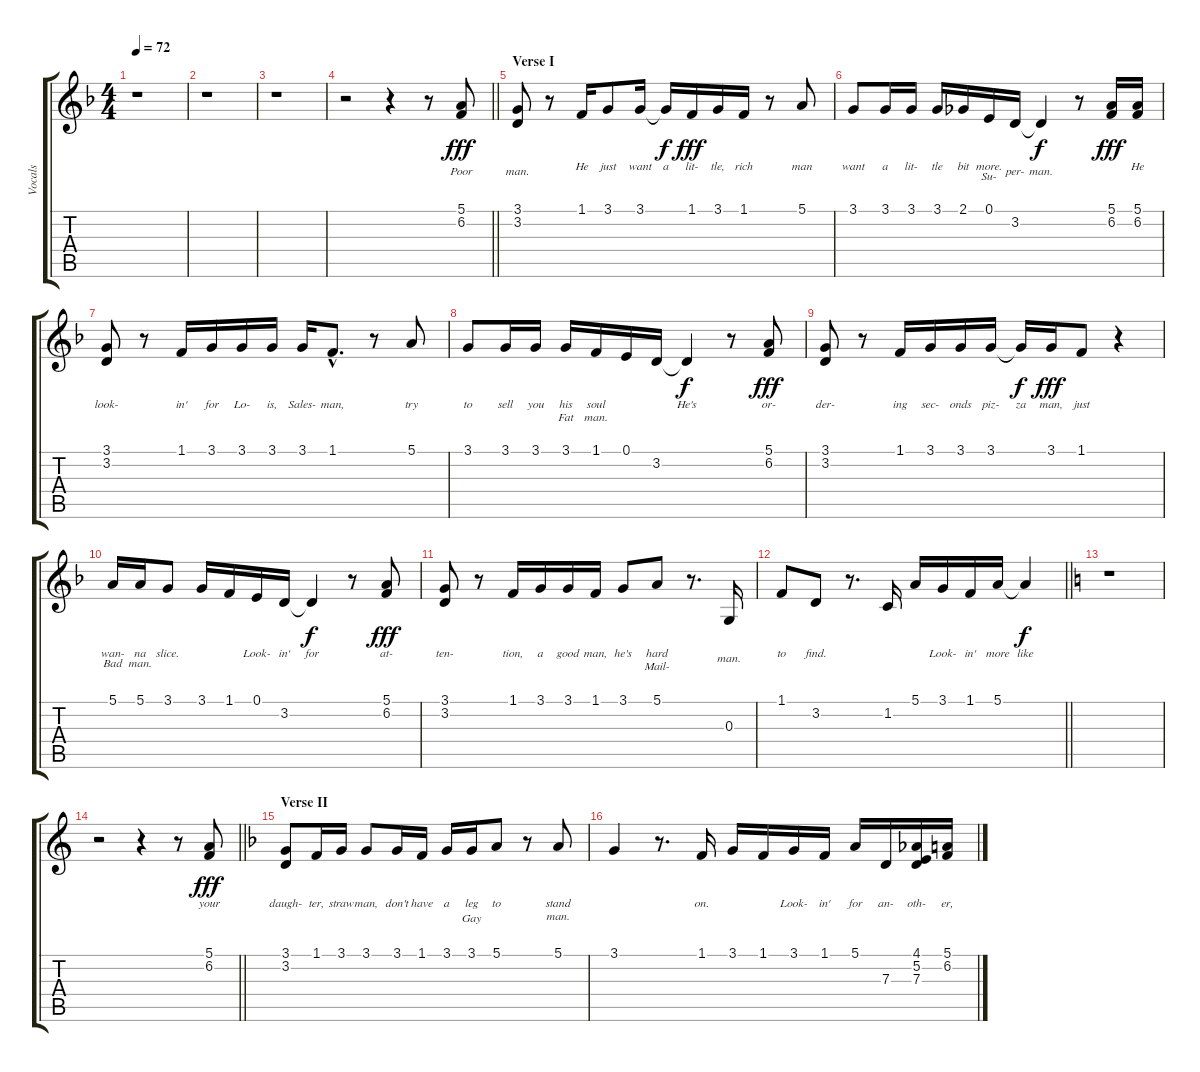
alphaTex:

\track ("Vocals" "Vocals") {instrument lead6voice}
\staff {score tabs}
\tuning (E4 B3 G3 D3 A2 E2) {hide}
\ts (4 4)
\tempo 72
\clef g2
\ks f
r.1{dy fff instrument lead6voice} |
r.1 |
r.1 |
\barLineRight lightlight
r.2 r.4 r.8 (5.1 6.2).8{lyrics (0 "") lyrics (1 "Poor") lyrics (2 "") lyrics (3 "") lyrics (4 "")} |
\section ("" "Verse I")
(3.1 3.2).8{lyrics (0 "") lyrics (1 "man.") lyrics (2 "") lyrics (3 "") lyrics (4 "")} r.8 1.1.16{lyrics (0 "He") lyrics (1 "") lyrics (2 "") lyrics (3 "") lyrics (4 "")} 3.1.8{lyrics (0 "just") lyrics (1 "") lyrics (2 "") lyrics (3 "") lyrics (4 "")} 3.1.16{lyrics (0 "want") lyrics (1 "") lyrics (2 "") lyrics (3 "") lyrics (4 "")} 3.1{t}.16{lyrics (0 "a") lyrics (1 "") lyrics (2 "") lyrics (3 "") lyrics (4 "") dy f} 1.1.16{lyrics (0 "lit-") lyrics (1 "") lyrics (2 "") lyrics (3 "") lyrics (4 "") dy fff} 3.1.16{lyrics (0 "tle,") lyrics (1 "") lyrics (2 "") lyrics (3 "") lyrics (4 "")} 1.1.16{lyrics (0 "rich") lyrics (1 "") lyrics (2 "") lyrics (3 "") lyrics (4 "")} r.8 5.1.8{lyrics (0 "man") lyrics (1 "") lyrics (2 "") lyrics (3 "") lyrics (4 "")} |
3.1.8{lyrics (0 "want") lyrics (1 "") lyrics (2 "") lyrics (3 "") lyrics (4 "")} 3.1.16{lyrics (0 "a") lyrics (1 "") lyrics (2 "") lyrics (3 "") lyrics (4 "")} 3.1.16{lyrics (0 "lit-") lyrics (1 "") lyrics (2 "") lyrics (3 "") lyrics (4 "")} 3.1.16{lyrics (0 "tle") lyrics (1 "") lyrics (2 "") lyrics (3 "") lyrics (4 "")} 2.1.16{lyrics (0 "bit") lyrics (1 "") lyrics (2 "") lyrics (3 "") lyrics (4 "")} 0.1.16{lyrics (0 "more.") lyrics (1 "Su-") lyrics (2 "") lyrics (3 "") lyrics (4 "")} 3.2.16{lyrics (0 "") lyrics (1 "per-") lyrics (2 "") lyrics (3 "") lyrics (4 "")} 3.2{t}.4{lyrics (0 "") lyrics (1 "man.") lyrics (2 "") lyrics (3 "") lyrics (4 "") dy f} r.8 (5.1 6.2).16{lyrics (0 "") lyrics (1 "") lyrics (2 "") lyrics (3 "") lyrics (4 "") dy fff} (5.1 6.2).16{lyrics (0 "He") lyrics (1 "") lyrics (2 "") lyrics (3 "") lyrics (4 "")} |
(3.1 3.2).8{lyrics (0 "look-") lyrics (1 "") lyrics (2 "") lyrics (3 "") lyrics (4 "")} r.8 1.1.16{lyrics (0 "in'") lyrics (1 "") lyrics (2 "") lyrics (3 "") lyrics (4 "")} 3.1.16{lyrics (0 "for") lyrics (1 "") lyrics (2 "") lyrics (3 "") lyrics (4 "")} 3.1.16{lyrics (0 "Lo-") lyrics (1 "") lyrics (2 "") lyrics (3 "") lyrics (4 "")} 3.1.16{lyrics (0 "is,") lyrics (1 "") lyrics (2 "") lyrics (3 "") lyrics (4 "")} 3.1.16{lyrics (0 "Sales-") lyrics (1 "") lyrics (2 "") lyrics (3 "") lyrics (4 "")} 1.1{hac}.8{d lyrics (0 "man,") lyrics (1 "") lyrics (2 "") lyrics (3 "") lyrics (4 "")} r.8 5.1.8{lyrics (0 "try") lyrics (1 "") lyrics (2 "") lyrics (3 "") lyrics (4 "")} |
3.1.8{lyrics (0 "to") lyrics (1 "") lyrics (2 "") lyrics (3 "") lyrics (4 "")} 3.1.16{lyrics (0 "sell") lyrics (1 "") lyrics (2 "") lyrics (3 "") lyrics (4 "")} 3.1.16{lyrics (0 "you") lyrics (1 "") lyrics (2 "") lyrics (3 "") lyrics (4 "")} 3.1.16{lyrics (0 "his") lyrics (1 "Fat") lyrics (2 "") lyrics (3 "") lyrics (4 "")} 1.1.16{lyrics (0 "soul") lyrics (1 "man.") lyrics (2 "") lyrics (3 "") lyrics (4 "")} 0.1.16{lyrics (0 "") lyrics (1 "") lyrics (2 "") lyrics (3 "") lyrics (4 "")} 3.2.16{lyrics (0 "") lyrics (1 "") lyrics (2 "") lyrics (3 "") lyrics (4 "")} 3.2{t}.4{lyrics (0 "He's") lyrics (1 "") lyrics (2 "") lyrics (3 "") lyrics (4 "") dy f} r.8 (5.1 6.2).8{lyrics (0 "or-") lyrics (1 "") lyrics (2 "") lyrics (3 "") lyrics (4 "") dy fff} |
(3.1 3.2).8{lyrics (0 "der-") lyrics (1 "") lyrics (2 "") lyrics (3 "") lyrics (4 "")} r.8 1.1.16{lyrics (0 "ing") lyrics (1 "") lyrics (2 "") lyrics (3 "") lyrics (4 "")} 3.1.16{lyrics (0 "sec-") lyrics (1 "") lyrics (2 "") lyrics (3 "") lyrics (4 "")} 3.1.16{lyrics (0 "onds") lyrics (1 "") lyrics (2 "") lyrics (3 "") lyrics (4 "")} 3.1.16{lyrics (0 "piz-") lyrics (1 "") lyrics (2 "") lyrics (3 "") lyrics (4 "")} 3.1{t}.16{lyrics (0 "za") lyrics (1 "") lyrics (2 "") lyrics (3 "") lyrics (4 "") dy f} 3.1.16{lyrics (0 "man,") lyrics (1 "") lyrics (2 "") lyrics (3 "") lyrics (4 "") dy fff} 1.1.8{lyrics (0 "just") lyrics (1 "") lyrics (2 "") lyrics (3 "") lyrics (4 "")} r.4 |
5.1.16{lyrics (0 "wan-") lyrics (1 "Bad") lyrics (2 "") lyrics (3 "") lyrics (4 "")} 5.1.16{lyrics (0 "na") lyrics (1 "man.") lyrics (2 "") lyrics (3 "") lyrics (4 "")} 3.1.8{lyrics (0 "slice.") lyrics (1 "") lyrics (2 "") lyrics (3 "") lyrics (4 "")} 3.1.16{lyrics (0 "") lyrics (1 "") lyrics (2 "") lyrics (3 "") lyrics (4 "")} 1.1.16{lyrics (0 "") lyrics (1 "") lyrics (2 "") lyrics (3 "") lyrics (4 "")} 0.1.16{lyrics (0 "Look-") lyrics (1 "") lyrics (2 "") lyrics (3 "") lyrics (4 "")} 3.2.16{lyrics (0 "in'") lyrics (1 "") lyrics (2 "") lyrics (3 "") lyrics (4 "")} 3.2{t}.4{lyrics (0 "for") lyrics (1 "") lyrics (2 "") lyrics (3 "") lyrics (4 "") dy f} r.8 (5.1 6.2).8{lyrics (0 "at-") lyrics (1 "") lyrics (2 "") lyrics (3 "") lyrics (4 "") dy fff} |
(3.1 3.2).8{lyrics (0 "ten-") lyrics (1 "") lyrics (2 "") lyrics (3 "") lyrics (4 "")} r.8 1.1.16{lyrics (0 "tion,") lyrics (1 "") lyrics (2 "") lyrics (3 "") lyrics (4 "")} 3.1.16{lyrics (0 "a") lyrics (1 "") lyrics (2 "") lyrics (3 "") lyrics (4 "")} 3.1.16{lyrics (0 "good") lyrics (1 "") lyrics (2 "") lyrics (3 "") lyrics (4 "")} 1.1.16{lyrics (0 "man,") lyrics (1 "") lyrics (2 "") lyrics (3 "") lyrics (4 "")} 3.1.8{lyrics (0 "he's") lyrics (1 "") lyrics (2 "") lyrics (3 "") lyrics (4 "")} 5.1.8{lyrics (0 "hard") lyrics (1 "Mail-") lyrics (2 "") lyrics (3 "") lyrics (4 "")} r.8{d} 0.3.16{lyrics (0 "") lyrics (1 "man.") lyrics (2 "") lyrics (3 "") lyrics (4 "")} |
\barLineRight lightlight
1.1.8{lyrics (0 "to") lyrics (1 "") lyrics (2 "") lyrics (3 "") lyrics (4 "")} 3.2.8{lyrics (0 "find.") lyrics (1 "") lyrics (2 "") lyrics (3 "") lyrics (4 "")} r.8{d} 1.2.16{lyrics (0 "") lyrics (1 "") lyrics (2 "") lyrics (3 "") lyrics (4 "")} 5.1.16{lyrics (0 "") lyrics (1 "") lyrics (2 "") lyrics (3 "") lyrics (4 "")} 3.1.16{lyrics (0 "Look-") lyrics (1 "") lyrics (2 "") lyrics (3 "") lyrics (4 "")} 1.1.16{lyrics (0 "in'") lyrics (1 "") lyrics (2 "") lyrics (3 "") lyrics (4 "")} 5.1.16{lyrics (0 "more") lyrics (1 "") lyrics (2 "") lyrics (3 "") lyrics (4 "")} 5.1{t}.4{lyrics (0 "like") lyrics (1 "") lyrics (2 "") lyrics (3 "") lyrics (4 "") dy f} |
\ks c
r.1 |
\barLineRight lightlight
r.2 r.4 r.8 (5.1 6.2).8{lyrics (0 "your") lyrics (1 "") lyrics (2 "") lyrics (3 "") lyrics (4 "") dy fff} |
\section ("" "Verse II")
\ks f
(3.1 3.2).8{lyrics (0 "daugh-") lyrics (1 "") lyrics (2 "") lyrics (3 "") lyrics (4 "")} 1.1.16{lyrics (0 "ter,") lyrics (1 "") lyrics (2 "") lyrics (3 "") lyrics (4 "")} 3.1.16{lyrics (0 "straw") lyrics (1 "") lyrics (2 "") lyrics (3 "") lyrics (4 "")} 3.1.8{lyrics (0 "man,") lyrics (1 "") lyrics (2 "") lyrics (3 "") lyrics (4 "")} 3.1.16{lyrics (0 "don't") lyrics (1 "") lyrics (2 "") lyrics (3 "") lyrics (4 "")} 1.1.16{lyrics (0 "have") lyrics (1 "") lyrics (2 "") lyrics (3 "") lyrics (4 "")} 3.1.16{lyrics (0 "a") lyrics (1 "") lyrics (2 "") lyrics (3 "") lyrics (4 "")} 3.1.16{lyrics (0 "leg") lyrics (1 "Gay") lyrics (2 "") lyrics (3 "") lyrics (4 "")} 5.1.8{lyrics (0 "to") lyrics (1 "") lyrics (2 "") lyrics (3 "") lyrics (4 "")} r.8 5.1.8{lyrics (0 "stand") lyrics (1 "man.") lyrics (2 "") lyrics (3 "") lyrics (4 "")} |
3.1.4{lyrics (0 "") lyrics (1 "") lyrics (2 "") lyrics (3 "") lyrics (4 "")} r.8{d} 1.1.16{lyrics (0 "on.") lyrics (1 "") lyrics (2 "") lyrics (3 "") lyrics (4 "")} 3.1.16{lyrics (0 "") lyrics (1 "") lyrics (2 "") lyrics (3 "") lyrics (4 "")} 1.1.16{lyrics (0 "") lyrics (1 "") lyrics (2 "") lyrics (3 "") lyrics (4 "")} 3.1.16{lyrics (0 "Look-") lyrics (1 "") lyrics (2 "") lyrics (3 "") lyrics (4 "")} 1.1.16{lyrics (0 "in'") lyrics (1 "") lyrics (2 "") lyrics (3 "") lyrics (4 "")} 5.1.16{lyrics (0 "for") lyrics (1 "") lyrics (2 "") lyrics (3 "") lyrics (4 "")} 7.3.16{lyrics (0 "an-") lyrics (1 "") lyrics (2 "") lyrics (3 "") lyrics (4 "")} (4.1 5.2 7.3).16{lyrics (0 "oth-") lyrics (1 "") lyrics (2 "") lyrics (3 "") lyrics (4 "")} (5.1 6.2).16{lyrics (0 "er,") lyrics (1 "") lyrics (2 "") lyrics (3 "") lyrics (4 "")}
